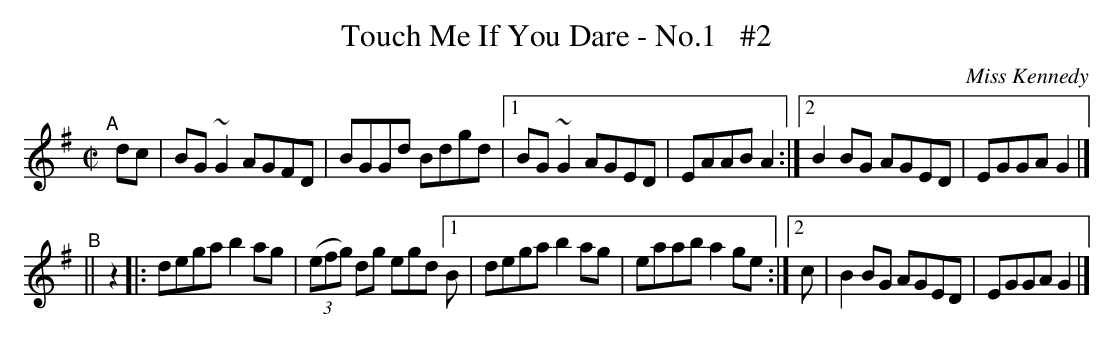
X:1
T: Touch Me If You Dare - No.1   #2
O: Miss Kennedy
M: C|
L: 1/8
K: G
"^A"[|]dc | BG~G2 AGFD | BGGd Bdgd |[1 BG~G2 AGED | EAAB A2 :|[2 B2BG AGED | EGGA G2 |]
"^B"|| z2 |: dega b2ag | ((3efg) dg egd [1 B | dega b2ag | eaab a2ge :|[2 c | B2BG AGED | EGGA G2 |]
